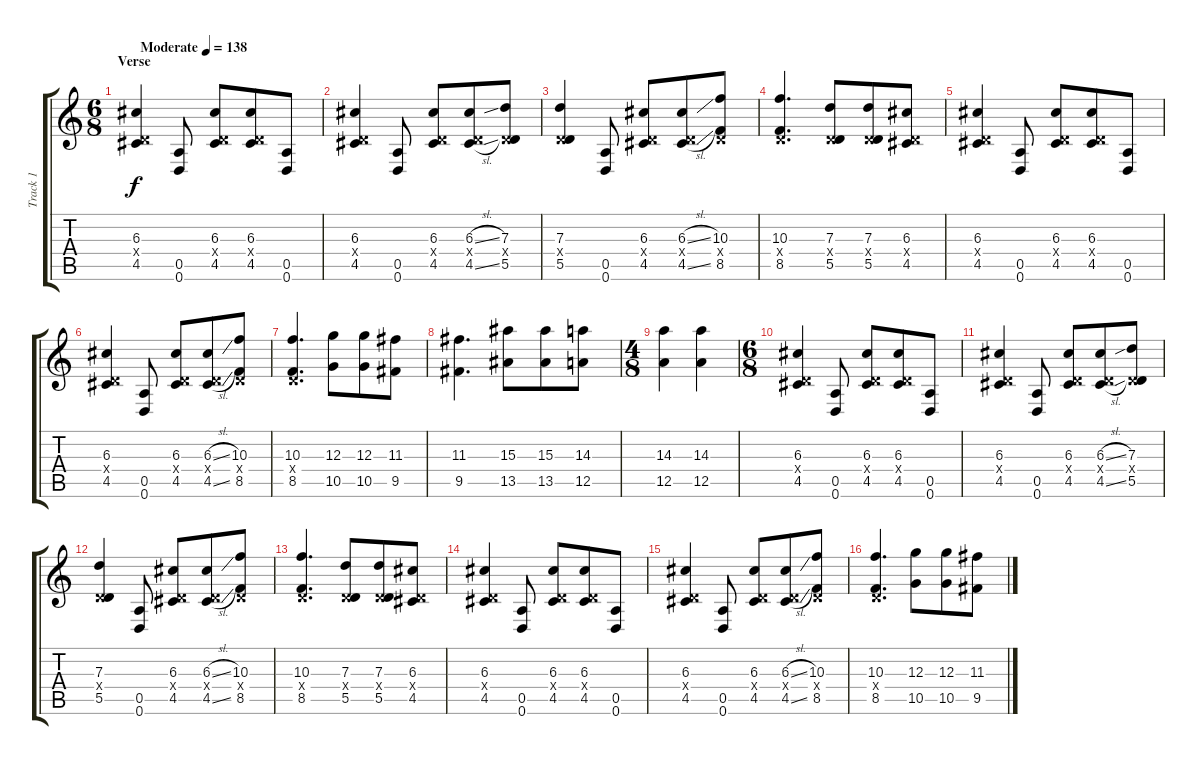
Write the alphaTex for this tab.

\track ("Track 1" "Track 1") {instrument distortionguitar}
\staff {score tabs}
\tuning (E4 B3 G3 D3 A2 D2) {hide}
\ts (6 8)
\section ("" "Verse")
\tempo (138 "Moderate")
\clef g2
\ks c
(6.3 0.4{x} 4.5).4{dy f instrument distortionguitar} (0.5 0.6).8 (6.3 0.4{x} 4.5).8 (6.3 0.4{x} 4.5).8 (0.5 0.6).8 |
(6.3 0.4{x} 4.5).4 (0.5 0.6).8 (6.3 0.4{x} 4.5).8 (6.3{sl} 0.4{x} 4.5{sl}).8 (7.3 0.4{x} 5.5).8 |
(7.3 0.4{x} 5.5).4 (0.5 0.6).8 (6.3 0.4{x} 4.5).8 (6.3{sl} 0.4{x} 4.5{sl}).8 (10.3 0.4{x} 8.5).8 |
(10.3 0.4{x} 8.5).4{d} (7.3 0.4{x} 5.5).8 (7.3 0.4{x} 5.5).8 (6.3 0.4{x} 4.5).8 |
(6.3 0.4{x} 4.5).4 (0.5 0.6).8 (6.3 0.4{x} 4.5).8 (6.3 0.4{x} 4.5).8 (0.5 0.6).8 |
(6.3 0.4{x} 4.5).4 (0.5 0.6).8 (6.3 0.4{x} 4.5).8 (6.3{sl} 0.4{x} 4.5{sl}).8 (10.3 0.4{x} 8.5).8 |
(10.3 0.4{x} 8.5).4{d} (12.3 10.5).8 (12.3 10.5).8 (11.3 9.5).8 |
(11.3 9.5).4{d} (15.3 13.5).8 (15.3 13.5).8 (14.3 12.5).8 |
\ts (4 8)
(14.3 12.5).4 (14.3 12.5).4 |
\ts (6 8)
(6.3 0.4{x} 4.5).4 (0.5 0.6).8 (6.3 0.4{x} 4.5).8 (6.3 0.4{x} 4.5).8 (0.5 0.6).8 |
(6.3 0.4{x} 4.5).4 (0.5 0.6).8 (6.3 0.4{x} 4.5).8 (6.3{sl} 0.4{x} 4.5{sl}).8 (7.3 0.4{x} 5.5).8 |
(7.3 0.4{x} 5.5).4 (0.5 0.6).8 (6.3 0.4{x} 4.5).8 (6.3{sl} 0.4{x} 4.5{sl}).8 (10.3 0.4{x} 8.5).8 |
(10.3 0.4{x} 8.5).4{d} (7.3 0.4{x} 5.5).8 (7.3 0.4{x} 5.5).8 (6.3 0.4{x} 4.5).8 |
(6.3 0.4{x} 4.5).4 (0.5 0.6).8 (6.3 0.4{x} 4.5).8 (6.3 0.4{x} 4.5).8 (0.5 0.6).8 |
(6.3 0.4{x} 4.5).4 (0.5 0.6).8 (6.3 0.4{x} 4.5).8 (6.3{sl} 0.4{x} 4.5{sl}).8 (10.3 0.4{x} 8.5).8 |
(10.3 0.4{x} 8.5).4{d} (12.3 10.5).8 (12.3 10.5).8 (11.3 9.5).8
